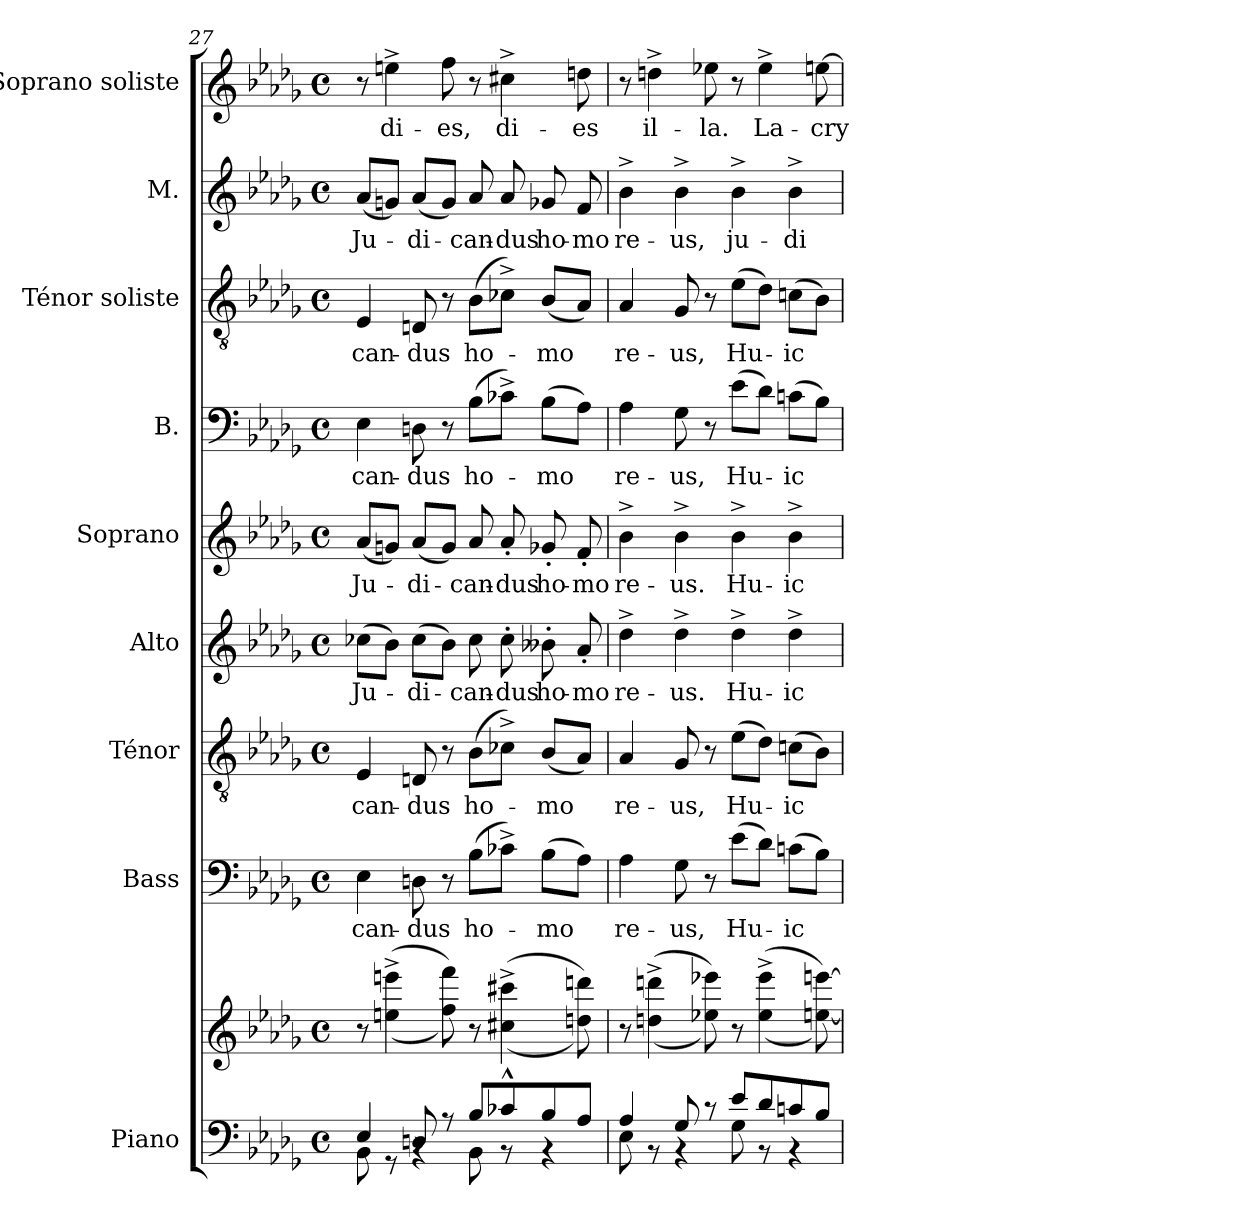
**kern	**kern	**kern	**text	**kern	**text	**kern	**text	**kern	**text	**kern	**text	**kern	**text	**kern	**text	**kern	**text
*part9	*part9	*part8	*part8	*part7	*part7	*part6	*part6	*part5	*part5	*part4	*part4	*part3	*part3	*part2	*part2	*part1	*part1
*staff10	*staff9	*staff8	*staff8	*staff7	*staff7	*staff6	*staff6	*staff5	*staff5	*staff4	*staff4	*staff3	*staff3	*staff2	*staff2	*staff1	*staff1
*I"Piano	*	*I"Bass	*	*I"Ténor	*	*I"Alto	*	*I"Soprano	*	*I"B.	*	*I"Ténor soliste	*	*I"M.	*	*I"Soprano soliste	*
*I'Pno	*	*I'B.	*	*I'T.	*	*I'A.	*	*I'S.	*	*I'B	*	*I'T.	*	*I'M.	*	*I'S.	*
*clefF4	*clefG2	*clefF4	*	*clefGv2	*	*clefG2	*	*clefG2	*	*clefF4	*	*clefGv2	*	*clefG2	*	*clefG2	*
*	*	*	*	*	*	*ITrd2c3	*	*	*	*	*	*	*	*	*	*	*
*k[b-e-a-d-g-]	*k[b-e-a-d-g-]	*k[b-e-a-d-g-]	*	*k[b-e-a-d-g-]	*	*k[b-e-]	*	*k[b-e-a-d-g-]	*	*k[b-e-a-d-g-]	*	*k[b-e-a-d-g-]	*	*k[b-e-a-d-g-]	*	*k[b-e-a-d-g-]	*
*M4/4	*M4/4	*M4/4	*	*M4/4	*	*M4/4	*	*M4/4	*	*M4/4	*	*M4/4	*	*M4/4	*	*M4/4	*
*met(c)	*met(c)	*met(c)	*	*met(c)	*	*met(c)	*	*met(c)	*	*met(c)	*	*met(c)	*	*met(c)	*	*met(c)	*
=27	=27	=27	=27	=27	=27	=27	=27	=27	=27	=27	=27	=27	=27	=27	=27	=27	=27
*^	*	*	*	*	*	*	*	*	*	*	*	*	*	*	*	*	*
4E-/	8BB-\	8r	4E-\	-can-	4E-/	-can-	(8a-Xi\L	Ju-	(8a-/L	Ju-	4E-\	-can-	4E-/	-can-	(8a-/L	Ju-	8r	.
.	8r	((4een\^ 4eeen\^	.	.	.	.	8gi\J)	.	8gn/J)	.	.	.	.	.	8gn/J)	.	4een^\	di-
8Dn/	4rBB	.	8Dn\	-dus	8Dn/	-dus	(8a-i\L	-di-	(8a-/L	-di-	8Dn\	-dus	8Dn/	-dus	(8a-/L	-di-	.	.
8r	.	8ff\ 8fff\))	8r	.	8r	.	8gi\J)	.	8g/J)	.	8r	.	8r	.	8g/J)	.	8ff\	-es,
8B-/L	8BB-\	8r	(8B-\L	ho-	(8B-\L	ho-	8a-i\	-can-	8a-/	-can-	(8B-\L	ho-	(8B-\L	ho-	8a-/	-can-	8r	.
8c-X^^/	8r	((4cc#X\^ 4ccc#X\^	8c-X^\J)	.	8c-X^\J)	.	8a-'i\	-dus	8a-'/	-dus	8c-X^\J)	.	8c-X^\J)	.	8a-/	-dus	4cc#X^\	di-
8B-/	4r	.	(8B-\L	-mo	(8B-/L	-mo	8g-X'i\	ho-	8g-X'/	ho-	(8B-\L	-mo	(8B-/L	-mo	8g-X/	ho-	.	.
8A-/J	.	8ddn\ 8dddn\))	8A-\J)	.	8A-/J)	.	8f'i/	-mo	8f'/	-mo	8A-\J)	.	8A-/J)	.	8f/	-mo	8ddn\	-es
=28	=28	=28	=28	=28	=28	=28	=28	=28	=28	=28	=28	=28	=28	=28	=28	=28	=28	=28
4A-/	8E-\	8r	4A-\	re-	4A-/	re-	4b-^i\	re-	4b-^\	re-	4A-\	re-	4A-/	re-	4b-^\	re-	8r	.
.	8r	((4ddn\^ 4dddn\^	.	.	.	.	.	.	.	.	.	.	.	.	.	.	4ddn^\	il-
8G-/	4r	.	8G-\	-us,	8G-/	-us,	4b-^i\	-us.	4b-^\	-us.	8G-\	-us,	8G-/	-us,	4b-^\	-us,	.	.
8r	.	8ee-X\ 8eee-X\))	8r	.	8r	.	.	.	.	.	8r	.	8r	.	.	.	8ee-X\	-la.
8e-/L	8G-\	8r	(8e-\L	Hu-	(8e-\L	Hu-	4b-^i\	Hu-	4b-^\	Hu-	(8e-\L	Hu-	(8e-\L	Hu-	4b-^\	ju-	8r	.
8d-/	8r	((4ee-\^ 4eee-\^	8d-\J)	.	8d-\J)	.	.	.	.	.	8d-\J)	.	8d-\J)	.	.	.	4ee-^\	La-
8cn/	4r	.	(8cn\L	-ic	(8cn\L	-ic	4b-^i\	-ic	4b-^\	-ic	(8cn\L	-ic	(8cn\L	-ic	4b-^\	-di-	.	.
8B-/J	.	[8een\ [8eeen\))	8B-\J)	.	8B-\J)	.	.	.	.	.	8B-\J)	.	8B-\J)	.	.	.	[8een\	-cry-
*v	*v	*	*	*	*	*	*	*	*	*	*	*	*	*	*	*	*	*
=	=	=	=	=	=	=	=	=	=	=	=	=	=	=	=	=	=
*-	*-	*-	*-	*-	*-	*-	*-	*-	*-	*-	*-	*-	*-	*-	*-	*-	*-
